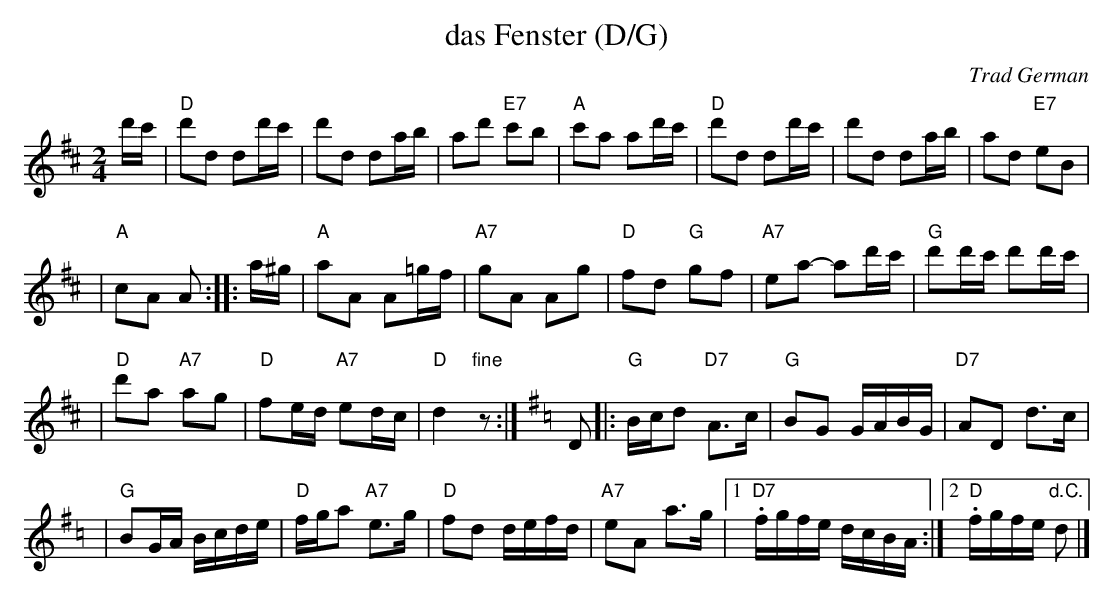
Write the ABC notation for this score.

X:1
T: das Fenster (D/G)
O: Trad German
M: 2/4
L: 1/16
K: D
d'c' | "D"d'2d2 d2d'c' | d'2d2 d2ab | a2d'2 "E7"c'2b2 | "A"c'2a2 a2d'c' | "D"d'2d2 d2d'c' | d'2d2 d2ab | a2d2 "E7"e2B2 |
| "A"c2A2 A2 :: a^g | "A"a2A2 A2=gf | "A7"g2A2 A2g2 | "D"f2d2 "G"g2f2 | "A7"e2a2- a2d'c' | "G"d'2d'c' d'2d'c' |
| "D"d'2a2 "A7"a2g2 | "D"f2ed "A7"e2dc | "D"d4 "fine"z2 :|[K:G=c]D2 |: "G"Bcd2 "D7"A3c | "G"B2G2 GABG | "D7"A2D2 d3c |
| "G"B2GA Bcde | "D"fga2 "A7"e3g | "D"f2d2 defd | "A7"e2A2 a3g |1."D7"fgfe dcBA :|2."D"fgfe "d.C."d2 |]
